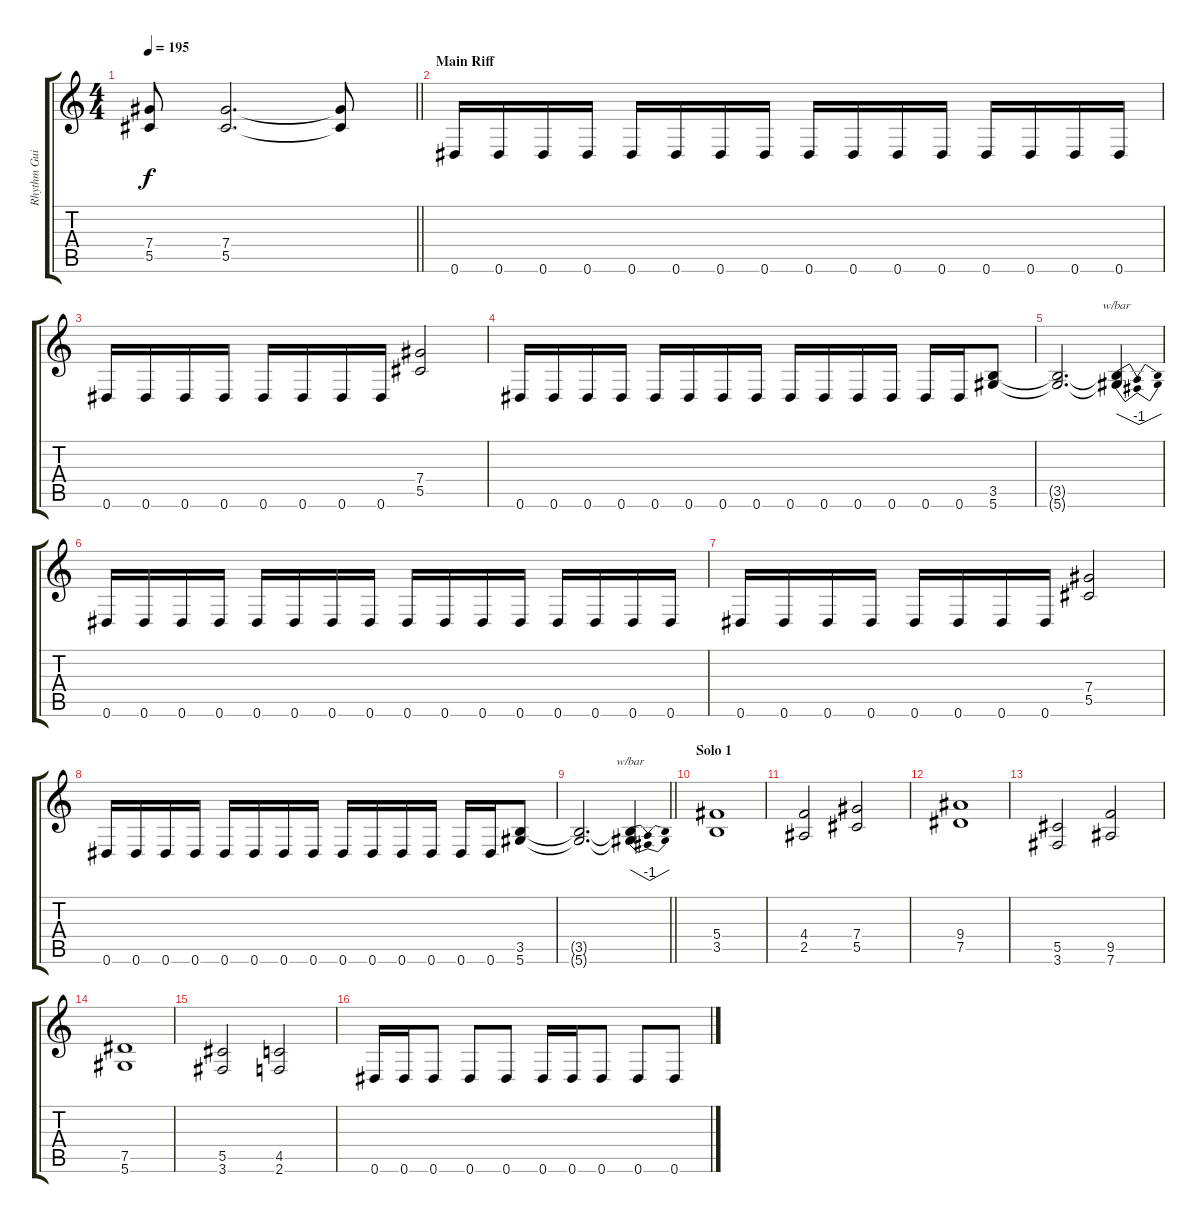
\track ("Rhythm Guitar" "Rhythm Gui") {instrument distortionguitar}
\staff {score tabs}
\tuning (Eb4 Bb3 Gb3 Db3 Ab2 Eb2) {hide}
\ts (4 4)
\tempo 195
\clef g2
\barLineRight lightlight
\ks c
(7.4 5.5).8{dy f} (7.4 5.5).2{d} (7.4{t} 5.5{t}).8 |
\section ("" "Main Riff")
0.6.16 0.6.16 0.6.16 0.6.16 0.6.16 0.6.16 0.6.16 0.6.16 0.6.16 0.6.16 0.6.16 0.6.16 0.6.16 0.6.16 0.6.16 0.6.16 |
0.6.16 0.6.16 0.6.16 0.6.16 0.6.16 0.6.16 0.6.16 0.6.16 (7.4 5.5).2 |
0.6.16 0.6.16 0.6.16 0.6.16 0.6.16 0.6.16 0.6.16 0.6.16 0.6.16 0.6.16 0.6.16 0.6.16 0.6.16 0.6.16 (3.5 5.6).8 |
(3.5{t} 5.6{t}).2{d} (3.5{t} 5.6{t}).4{tbe (dip default 0 0 30 -4 60 0)} |
0.6.16 0.6.16 0.6.16 0.6.16 0.6.16 0.6.16 0.6.16 0.6.16 0.6.16 0.6.16 0.6.16 0.6.16 0.6.16 0.6.16 0.6.16 0.6.16 |
0.6.16 0.6.16 0.6.16 0.6.16 0.6.16 0.6.16 0.6.16 0.6.16 (7.4 5.5).2 |
0.6.16 0.6.16 0.6.16 0.6.16 0.6.16 0.6.16 0.6.16 0.6.16 0.6.16 0.6.16 0.6.16 0.6.16 0.6.16 0.6.16 (3.5 5.6).8 |
\barLineRight lightlight
(3.5{t} 5.6{t}).2{d} (3.5{t} 5.6{t}).4{tbe (dip default 0 0 30 -4 60 0)} |
\section ("" "Solo 1")
(5.4 3.5).1 |
(4.4 2.5).2 (7.4 5.5).2 |
(9.4 7.5).1 |
(5.5 3.6).2 (9.5 7.6).2 |
(7.5 5.6).1 |
(5.5 3.6).2 (4.5 2.6).2 |
0.6.16 0.6.16 0.6.8 0.6.8 0.6.8 0.6.16 0.6.16 0.6.8 0.6.8 0.6.8
